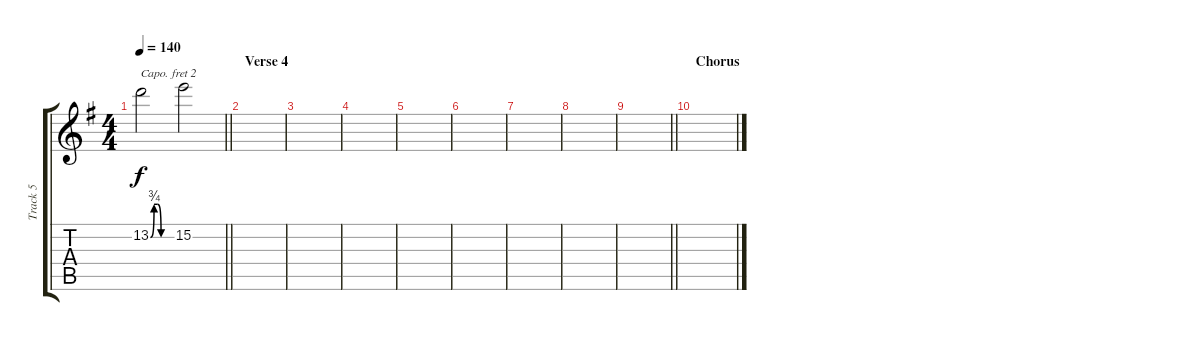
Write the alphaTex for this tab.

\track ("Track 5" "Track 5") {instrument overdrivenguitar}
\staff {score tabs}
\capo 2
\tuning (E4 B3 G3 D3 A2 E2) {hide}
\ts (4 4)
\tempo 140
\clef g2
\barLineRight lightlight
\ks g
13.2{be (custom 0 0 10 3 20 3 30 0 60 0)}.2{dy f} 15.2.2 |
\section ("" "Verse 4")
|
|
|
|
|
|
|
\barLineRight lightlight
|
\section ("" "Chorus")
